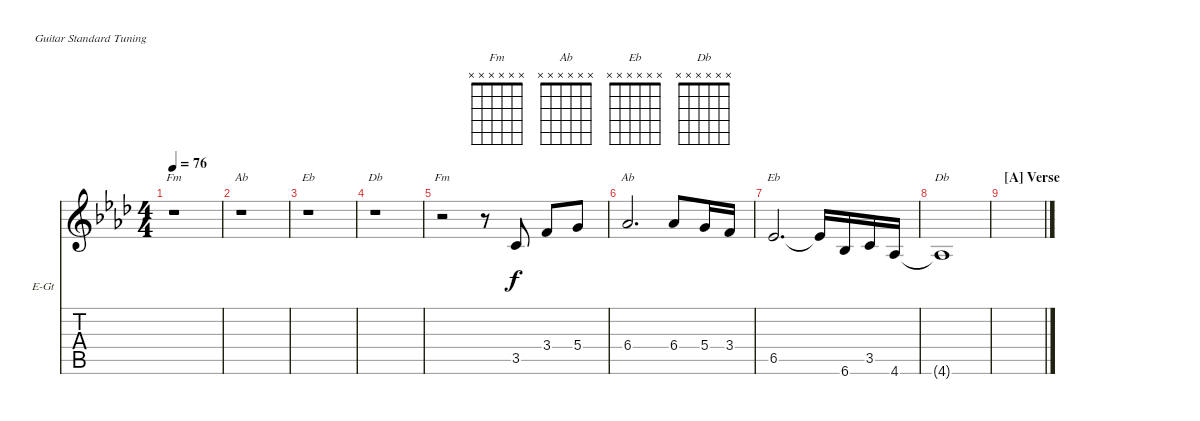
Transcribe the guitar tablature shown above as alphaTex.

\defaultSystemsLayout 4
\bracketExtendMode nobrackets
\firstSystemTrackNameOrientation horizontal
\otherSystemsTrackNameOrientation horizontal
\track ("Clean guitar" "E-Gt") {instrument electricguitarclean}
\staff {score tabs}
\tuning (E4 B3 G3 D3 A2 E2)
\chord ("Fm" x x x x x x)
\chord ("Ab" x x x x x x)
\chord ("Eb" x x x x x x)
\chord ("Db" x x x x x x)
\ts (4 4)
\tempo 76
\clef g2
\ks ab
r.1{ch "Fm" dy f instrument electricguitarclean} |
r.1{ch "Ab"} |
r.1{ch "Eb"} |
r.1{ch "Db"} |
r.2{ch "Fm"} r.8 3.5.8 3.4.8 5.4.8 |
6.4.2{d ch "Ab"} 6.4.8 5.4.16 3.4.16 |
6.5.2{d ch "Eb"} 6.5{t}.16 6.6.16 3.5.16 4.6.16 |
4.6{t}.1{ch "Db"} |
\section ("A" "Verse")
